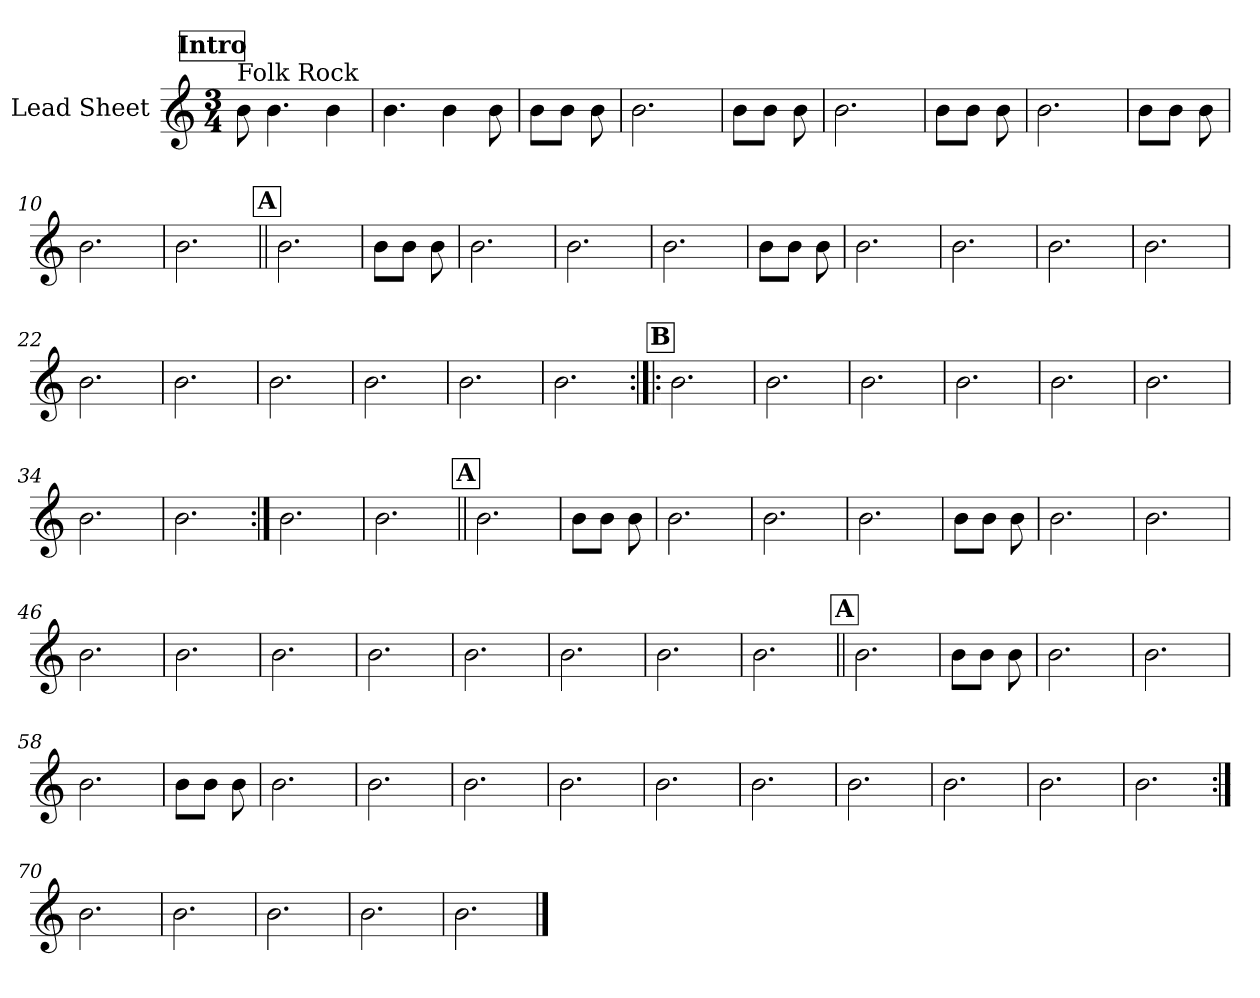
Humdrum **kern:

**kern
*part1
*staff1
*I"Lead Sheet
*clefG2
*k[]
*M3/4
*MM109
!!LO:REH:place=s1:a:fs=14:t=Intro
=1
!LO:TX:a:t=Folk Rock
8b\
4.b\
4b\
=2
4.b\
4b\
8b\
=3
8b\L
8b\J
8b\
=4
2.b\
=5
8b\L
8b\J
8b\
!!LO:LB:g=z
=6
2.b\
=7
8b\L
8b\J
8b\
=8
2.b\
=9
8b\L
8b\J
8b\
=10
2.b\
=11
2.b\
!!LO:LB:g=z
!!LO:REH:place=s1:a:fs=14:t=A
=12||
2.b\
=13
8b\L
8b\J
8b\
=14
2.b\
=15
2.b\
=16
2.b\
=17
8b\L
8b\J
8b\
!!LO:LB:g=z
=18
2.b\
=19
2.b\
=20
2.b\
=21
2.b\
=22
2.b\
=23
2.b\
=24
2.b\
=25
2.b\
!!LO:LB:g=z
=26
2.b\
=27
2.b\
!!LO:REH:place=s1:a:fs=14:t=B
=28:|!|:
2.b\
=29
2.b\
!!LO:LB:g=z
=30
2.b\
=31
2.b\
=32
2.b\
=33
2.b\
=34
2.b\
=35
2.b\
=36:|!
2.b\
=37
2.b\
!!LO:LB:g=z
!!LO:REH:place=s1:a:fs=14:t=A
=38||
2.b\
=39
8b\L
8b\J
8b\
=40
2.b\
=41
2.b\
=42
2.b\
=43
8b\L
8b\J
8b\
!!LO:LB:g=z
=44
2.b\
=45
2.b\
=46
2.b\
=47
2.b\
!!LO:LB:g=z
=48
2.b\
=49
2.b\
=50
2.b\
=51
2.b\
=52
2.b\
=53
2.b\
!!LO:LB:g=z
!!LO:REH:place=s1:a:fs=14:t=A
=54||
2.b\
=55
8b\L
8b\J
8b\
=56
2.b\
=57
2.b\
=58
2.b\
=59
8b\L
8b\J
8b\
!!LO:PB:g=z
=60
2.b\
=61
2.b\
=62
2.b\
=63
2.b\
=64
2.b\
=65
2.b\
=66
2.b\
=67
2.b\
!!LO:LB:g=z
=68
2.b\
=69
2.b\
=70:|!
2.b\
=71
2.b\
=72
2.b\
=73
2.b\
=74
2.b\
==
*-
